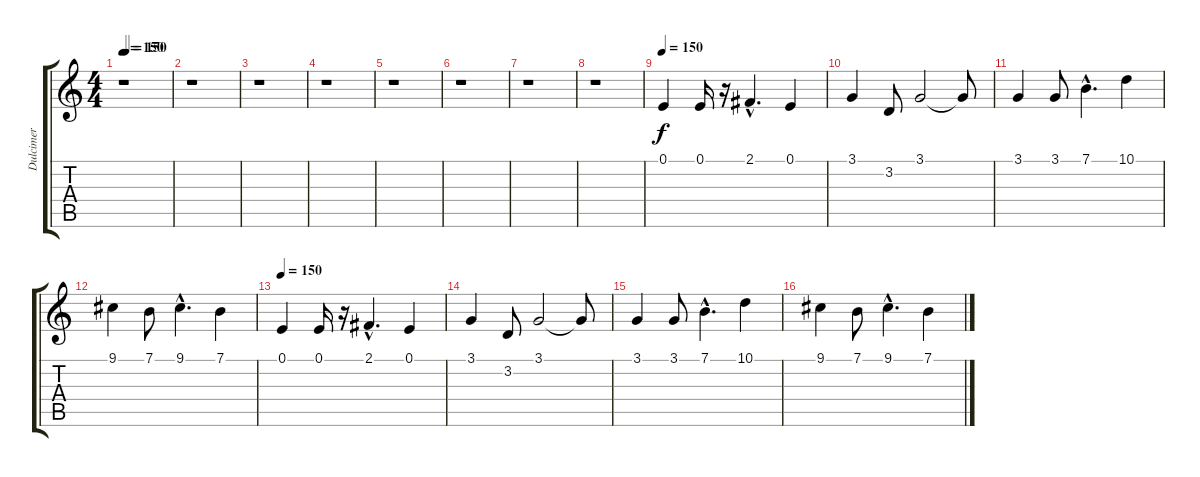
\track ("Dulcimer" "Dulcimer") {instrument dulcimer}
\staff {score tabs}
\tuning (E4 B3 G3 D3 A2 E2) {hide}
\ts (4 4)
\tempo 150
\tempo (150 0.0625)
\clef g2
\ks c
r.1{dy f} |
r.1 |
r.1 |
r.1 |
r.1 |
r.1 |
r.1 |
r.1 |
\tempo 150
0.1.4 0.1.16 r.16 2.1{hac}.4{d} 0.1.4 |
3.1.4 3.2.8 3.1.2 3.1{t}.8 |
3.1.4 3.1.8 7.1{hac}.4{d} 10.1.4 |
9.1.4 7.1.8 9.1{hac}.4{d} 7.1.4 |
\tempo 150
0.1.4 0.1.16 r.16 2.1{hac}.4{d} 0.1.4 |
3.1.4 3.2.8 3.1.2 3.1{t}.8 |
3.1.4 3.1.8 7.1{hac}.4{d} 10.1.4 |
9.1.4 7.1.8 9.1{hac}.4{d} 7.1.4
